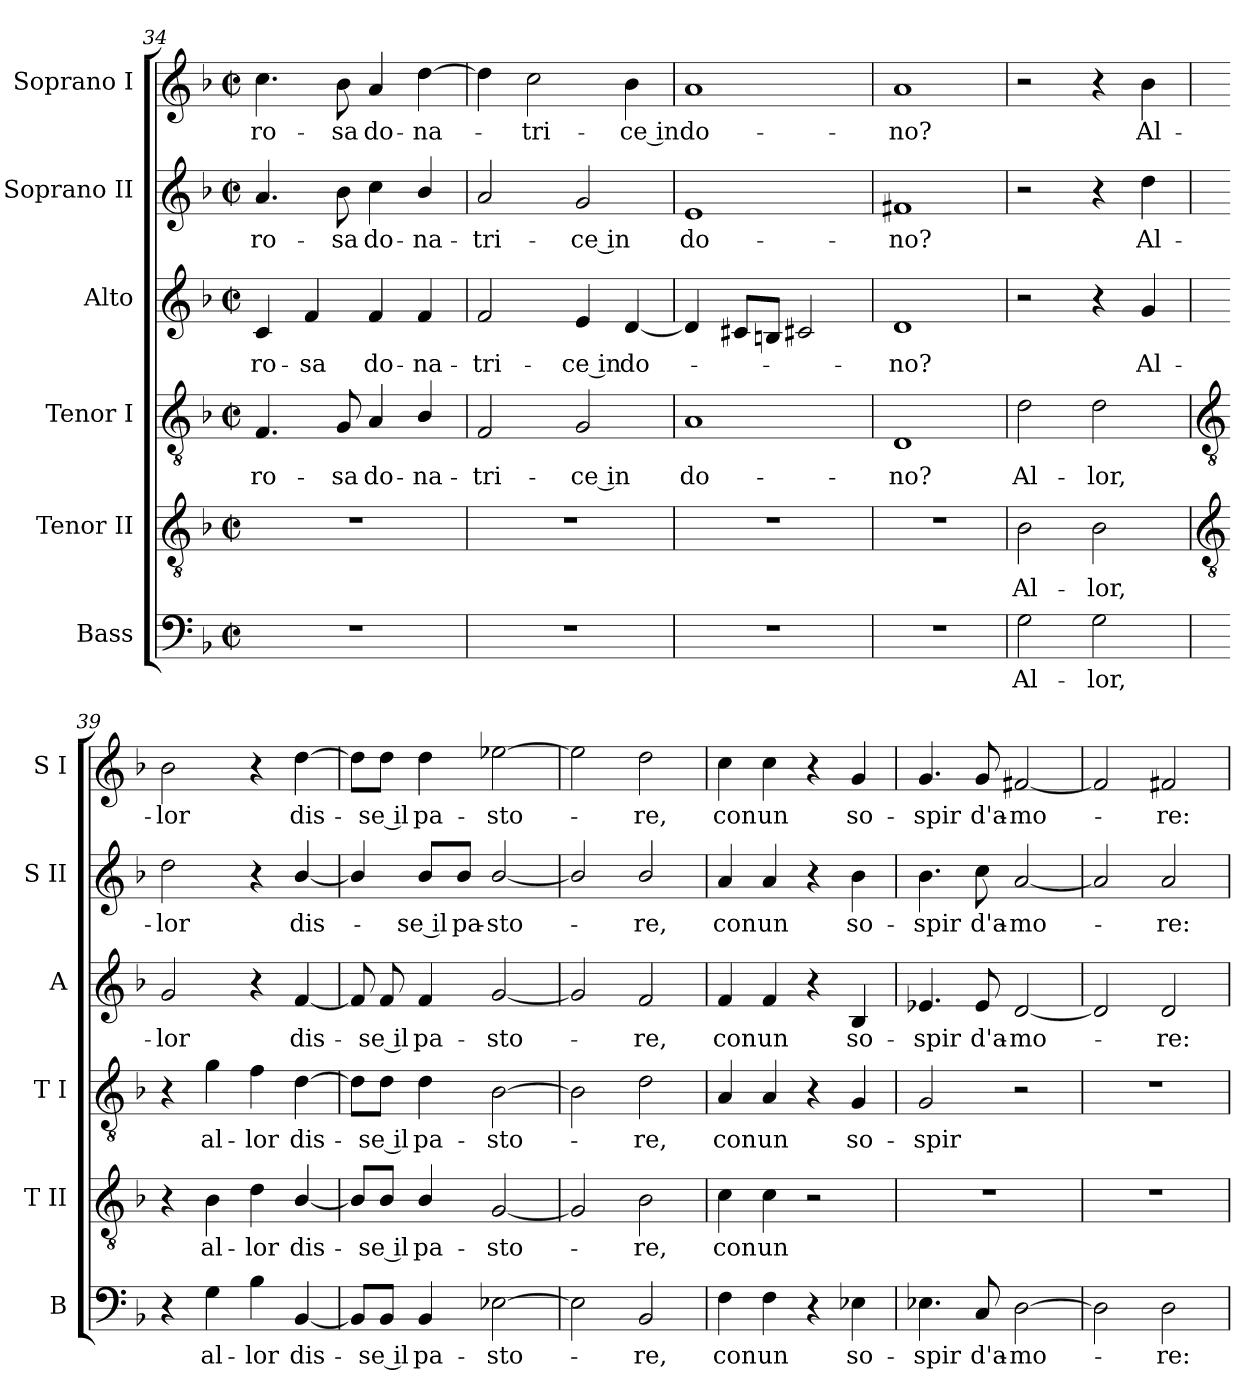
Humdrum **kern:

**kern	**text	**kern	**text	**kern	**text	**kern	**text	**kern	**text	**kern	**text
*part6	*part6	*part5	*part5	*part4	*part4	*part3	*part3	*part2	*part2	*part1	*part1
*staff6	*staff6	*staff5	*staff5	*staff4	*staff4	*staff3	*staff3	*staff2	*staff2	*staff1	*staff1
*I"Bass	*	*I"Tenor II	*	*I"Tenor I	*	*I"Alto	*	*I"Soprano II	*	*I"Soprano I	*
*I'B	*	*I'T II	*	*I'T I	*	*I'A	*	*I'S II	*	*I'S I	*
*clefF4	*	*clefGv2	*	*clefGv2	*	*clefG2	*	*clefG2	*	*clefG2	*
*k[b-]	*	*k[b-]	*	*k[b-]	*	*k[b-]	*	*k[b-]	*	*k[b-]	*
*F:	*	*F:	*	*F:	*	*F:	*	*F:	*	*F:	*
*M2/2	*	*M2/2	*	*M2/2	*	*M2/2	*	*M2/2	*	*M2/2	*
*met(c|)	*	*met(c|)	*	*met(c|)	*	*met(c|)	*	*met(c|)	*	*met(c|)	*
=34	=34	=34	=34	=34	=34	=34	=34	=34	=34	=34	=34
!	!	!	!	!	!LO:LY:b	!	!LO:LY:b	!	!LO:LY:b	!	!LO:LY:b
1r	.	1r	.	4.F	ro-	4c	ro-	4.a	ro-	4.cc	ro-
!	!	!	!	!	!	!	!LO:LY:b	!	!	!	!
.	.	.	.	.	.	4f	-sa	.	.	.	.
!	!	!	!	!	!LO:LY:b	!	!	!	!LO:LY:b	!	!LO:LY:b
.	.	.	.	8G	-sa	.	.	8b-	-sa	8b-	-sa
!	!	!	!	!	!LO:LY:b	!	!LO:LY:b	!	!LO:LY:b	!	!LO:LY:b
.	.	.	.	4A	do-	4f	do-	4cc	do-	4a	do-
!	!	!	!	!	!LO:LY:b	!	!LO:LY:b	!	!LO:LY:b	!	!LO:LY:b
.	.	.	.	4B-/	-na-	4f	-na-	4b-/	-na-	[4dd	-na-
=35	=35	=35	=35	=35	=35	=35	=35	=35	=35	=35	=35
!	!	!	!	!	!LO:LY:b	!	!LO:LY:b	!	!LO:LY:b	!	!
1r	.	1r	.	2F	-tri-	2f	-tri-	2a	-tri-	4dd]	.
!	!	!	!	!	!	!	!	!	!	!	!LO:LY:b
.	.	.	.	.	.	.	.	.	.	2cc	tri-
!	!	!	!	!	!LO:LY:b	!	!LO:LY:b	!	!LO:LY:b	!	!
.	.	.	.	2G	-ce in	4e	-ce in	2g	-ce in	.	.
!	!	!	!	!	!	!	!LO:LY:b	!	!	!	!LO:LY:b
.	.	.	.	.	.	[4d	do-	.	.	4b-	-ce in
=36	=36	=36	=36	=36	=36	=36	=36	=36	=36	=36	=36
!	!	!	!	!	!LO:LY:b	!	!	!	!LO:LY:b	!	!LO:LY:b
1r	.	1r	.	1A	do-	4d]	.	1e	do-	1a	do-
.	.	.	.	.	.	8c#XL	.	.	.	.	.
.	.	.	.	.	.	8BnJ	.	.	.	.	.
.	.	.	.	.	.	2c#X	.	.	.	.	.
=37	=37	=37	=37	=37	=37	=37	=37	=37	=37	=37	=37
!	!	!	!	!	!LO:LY:b	!	!LO:LY:b	!	!LO:LY:b	!	!LO:LY:b
1r	.	1r	.	1D	-no?	1d	no?	1f#X	-no?	1a	-no?
=38	=38	=38	=38	=38	=38	=38	=38	=38	=38	=38	=38
!	!LO:LY:b	!	!LO:LY:b	!	!LO:LY:b	!	!	!	!	!	!
2G	Al-	2B-	Al-	2d	Al-	2r	.	2r	.	2r	.
!	!LO:LY:b	!	!LO:LY:b	!	!LO:LY:b	!	!	!	!	!	!
2G	-lor,	2B-	-lor,	2d	-lor,	4r	.	4r	.	4r	.
!	!	!	!	!	!	!	!LO:LY:b	!	!LO:LY:b	!	!LO:LY:b
.	.	.	.	.	.	4g	Al-	4dd	Al-	4b-	Al-
!!LO:LB:g=z
=39	=39	=39	=39	=39	=39	=39	=39	=39	=39	=39	=39
*	*	*clefGv2	*	*clefGv2	*	*	*	*	*	*	*
!	!	!	!	!	!	!	!LO:LY:b	!	!LO:LY:b	!	!LO:LY:b
4r	.	4r	.	4r	.	2g	-lor	2dd	-lor	2b-	-lor
!	!LO:LY:b	!	!LO:LY:b	!	!LO:LY:b	!	!	!	!	!	!
4G	al-	4B-	al-	4g	al-	.	.	.	.	.	.
!	!LO:LY:b	!	!LO:LY:b	!	!LO:LY:b	!	!	!	!	!	!
4B-	-lor	4d	-lor	4f	-lor	4r	.	4r	.	4r	.
!	!LO:LY:b	!	!LO:LY:b	!	!LO:LY:b	!	!LO:LY:b	!	!LO:LY:b	!	!LO:LY:b
[4BB-	dis-	[4B-/	dis-	[4d	dis-	[4f	dis-	[4b-/	dis-	[4dd	dis-
=40	=40	=40	=40	=40	=40	=40	=40	=40	=40	=40	=40
8BB-/L]	.	8B-/L]	.	8d\L]	.	8f]	.	4b-/]	.	8dd\L]	.
!	!LO:LY:b	!	!LO:LY:b	!	!LO:LY:b	!	!LO:LY:b	!	!	!	!LO:LY:b
8BB-/J	se il	8B-/J	se il	8d\J	se il	8f	se il	.	.	8dd\J	se il
!	!LO:LY:b	!	!LO:LY:b	!	!LO:LY:b	!	!LO:LY:b	!	!LO:LY:b	!	!LO:LY:b
4BB-	pa-	4B-/	pa-	4d	pa-	4f	pa-	8b-/L	se il	4dd	pa-
!	!	!	!	!	!	!	!	!	!LO:LY:b	!	!
.	.	.	.	.	.	.	.	8b-/J	pa-	.	.
!	!LO:LY:b	!	!LO:LY:b	!	!LO:LY:b	!	!LO:LY:b	!	!LO:LY:b	!	!LO:LY:b
[2E-X	-sto-	[2G	-sto-	[2B-	-sto-	[2g	-sto-	[2b-/	-sto-	[2ee-X	-sto-
=41	=41	=41	=41	=41	=41	=41	=41	=41	=41	=41	=41
2E-]	.	2G]	.	2B-]	.	2g]	.	2b-/]	.	2ee-]	.
!	!LO:LY:b	!	!LO:LY:b	!	!LO:LY:b	!	!LO:LY:b	!	!LO:LY:b	!	!LO:LY:b
2BB-	re,	2B-	re,	2d	re,	2f	re,	2b-/	re,	2dd	re,
=42	=42	=42	=42	=42	=42	=42	=42	=42	=42	=42	=42
!	!LO:LY:b	!	!LO:LY:b	!	!LO:LY:b	!	!LO:LY:b	!	!LO:LY:b	!	!LO:LY:b
4F	con	4c	con	4A	con	4f	con	4a	con	4cc	con
!	!LO:LY:b	!	!LO:LY:b	!	!LO:LY:b	!	!LO:LY:b	!	!LO:LY:b	!	!LO:LY:b
4F	un	4c	un	4A	un	4f	un	4a	un	4cc	un
4r	.	2r	.	4r	.	4r	.	4r	.	4r	.
!	!LO:LY:b	!	!	!	!LO:LY:b	!	!LO:LY:b	!	!LO:LY:b	!	!LO:LY:b
4E-X	so-	.	.	4G	so-	4B-	so-	4b-	so-	4g	so-
=43	=43	=43	=43	=43	=43	=43	=43	=43	=43	=43	=43
!	!LO:LY:b	!	!	!	!LO:LY:b	!	!LO:LY:b	!	!LO:LY:b	!	!LO:LY:b
4.E-X	-spir	1r	.	2G	-spir	4.e-X	-spir	4.b-	-spir	4.g	-spir
!	!LO:LY:b	!	!	!	!	!	!LO:LY:b	!	!LO:LY:b	!	!LO:LY:b
8C	d'a-	.	.	.	.	8e-	d'a-	8cc	d'a-	8g	d'a-
!	!LO:LY:b	!	!	!	!	!	!LO:LY:b	!	!LO:LY:b	!	!LO:LY:b
[2D	-mo-	.	.	2r	.	[2d	-mo-	[2a	-mo-	[2f#X	-mo-
=44	=44	=44	=44	=44	=44	=44	=44	=44	=44	=44	=44
2D]	.	1r	.	1r	.	2d]	.	2a]	.	2f#]	.
!	!LO:LY:b	!	!	!	!	!	!LO:LY:b	!	!LO:LY:b	!	!LO:LY:b
2D	re:	.	.	.	.	2d	re:	2a	re:	2f#	re:
=	=	=	=	=	=	=	=	=	=	=	=
*-	*-	*-	*-	*-	*-	*-	*-	*-	*-	*-	*-
